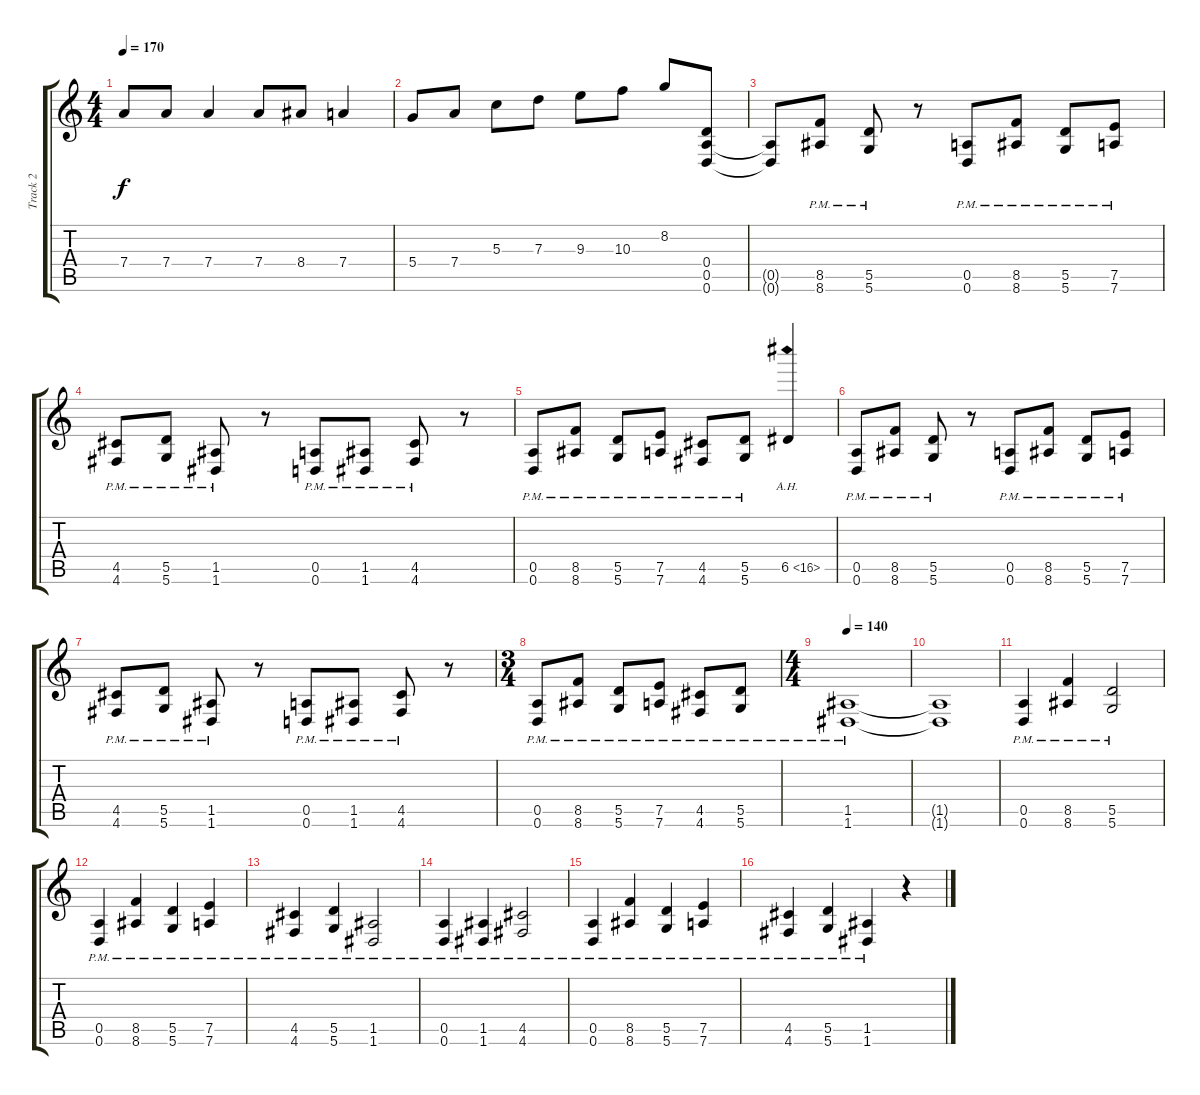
\track ("Track 2" "Track 2") {instrument overdrivenguitar}
\staff {score tabs}
\tuning (E4 B3 G3 D3 A2 D2) {hide}
\ts (4 4)
\tempo 170
\clef g2
\ks c
7.4{t}.8{dy f} 7.4.8 7.4.4 7.4.8 8.4.8 7.4.4 |
5.4.8 7.4.8 5.3.8 7.3.8 9.3.8 10.3.8 8.2.8 (0.4 0.5 0.6).8 |
(0.5{t} 0.6{t}).8 (8.5{pm} 8.6{pm}).8 (5.5{pm} 5.6{pm}).8 r.8 (0.5{pm} 0.6{pm}).8 (8.5{pm} 8.6{pm}).8 (5.5{pm} 5.6{pm}).8 (7.5{pm} 7.6{pm}).8 |
(4.5{pm} 4.6{pm}).8 (5.5{pm} 5.6{pm}).8 (1.5{pm} 1.6{pm}).8 r.8 (0.5{pm} 0.6{pm}).8 (1.5{pm} 1.6{pm}).8 (4.5{pm} 4.6{pm}).8 r.8 |
(0.5{pm} 0.6{pm}).8 (8.5{pm} 8.6{pm}).8 (5.5{pm} 5.6{pm}).8 (7.5{pm} 7.6{pm}).8 (4.5{pm} 4.6{pm}).8 (5.5{pm} 5.6{pm}).8 6.5{ah 10}.4 |
(0.5{pm} 0.6{pm}).8 (8.5{pm} 8.6{pm}).8 (5.5{pm} 5.6{pm}).8 r.8 (0.5{pm} 0.6{pm}).8 (8.5{pm} 8.6{pm}).8 (5.5{pm} 5.6{pm}).8 (7.5{pm} 7.6{pm}).8 |
(4.5{pm} 4.6{pm}).8 (5.5{pm} 5.6{pm}).8 (1.5{pm} 1.6{pm}).8 r.8 (0.5{pm} 0.6{pm}).8 (1.5{pm} 1.6{pm}).8 (4.5{pm} 4.6{pm}).8 r.8 |
\ts (3 4)
(0.5{pm} 0.6{pm}).8 (8.5{pm} 8.6{pm}).8 (5.5{pm} 5.6{pm}).8 (7.5{pm} 7.6{pm}).8 (4.5{pm} 4.6{pm}).8 (5.5{pm} 5.6{pm}).8 |
\ts (4 4)
\tempo 140
(1.5{pm} 1.6{pm}).1 |
(1.5{t} 1.6{t}).1 |
(0.5{pm} 0.6{pm}).4 (8.5{pm} 8.6{pm}).4 (5.5{pm} 5.6{pm}).2 |
(0.5{pm} 0.6{pm}).4 (8.5{pm} 8.6{pm}).4 (5.5{pm} 5.6{pm}).4 (7.5{pm} 7.6{pm}).4 |
(4.5{pm} 4.6{pm}).4 (5.5{pm} 5.6{pm}).4 (1.5{pm} 1.6{pm}).2 |
(0.5{pm} 0.6{pm}).4 (1.5{pm} 1.6{pm}).4 (4.5{pm} 4.6{pm}).2 |
(0.5{pm} 0.6{pm}).4 (8.5{pm} 8.6{pm}).4 (5.5{pm} 5.6{pm}).4 (7.5{pm} 7.6{pm}).4 |
(4.5{pm} 4.6{pm}).4 (5.5{pm} 5.6{pm}).4 (1.5{pm} 1.6{pm}).4 r.4
